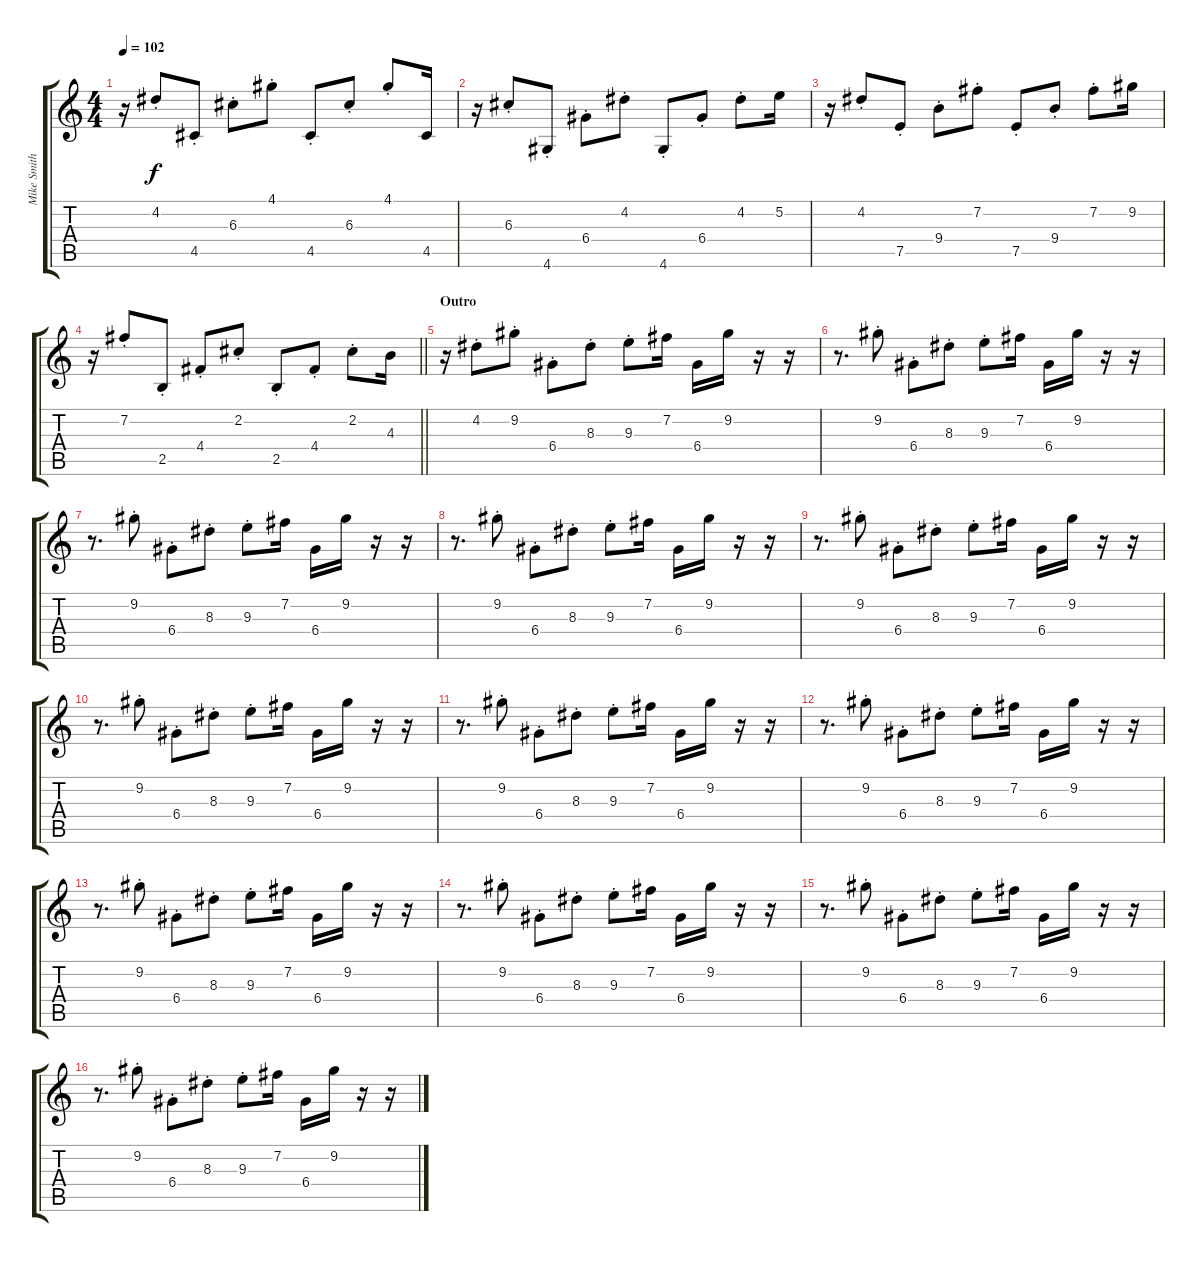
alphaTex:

\track ("Mike Smith (Delay #1)" "Mike Smith") {instrument overdrivenguitar}
\staff {score tabs}
\tuning (E4 B3 G3 D3 A2 E2) {hide}
\ts (4 4)
\tempo 102
\clef g2
\ks c
r.16{dy f} 4.2{st}.8 4.5{st}.8 6.3{st}.8 4.1{st}.8 4.5{st}.8 6.3{st}.8 4.1{st}.8 4.5.16 |
r.16 6.3{st}.8 4.6{st}.8 6.4{st}.8 4.2{st}.8 4.6{st}.8 6.4{st}.8 4.2{st}.8 5.2.16 |
r.16 4.2{st}.8 7.5{st}.8 9.4{st}.8 7.2{st}.8 7.5{st}.8 9.4{st}.8 7.2{st}.8 9.2.16 |
\barLineRight lightlight
r.16 7.2{st}.8 2.5{st}.8 4.4{st}.8 2.2{st}.8 2.5{st}.8 4.4{st}.8 2.2{st}.8 4.3.16 |
\section ("" "Outro")
r.16 4.2{st}.8 9.2{st}.8 6.4{st}.8 8.3{st}.8 9.3{st}.8 7.2.16 6.4.16 9.2.16 r.16 r.16 |
r.8{d} 9.2{st}.8 6.4{st}.8 8.3{st}.8 9.3{st}.8 7.2.16 6.4.16 9.2.16 r.16 r.16 |
r.8{d} 9.2{st}.8 6.4{st}.8 8.3{st}.8 9.3{st}.8 7.2.16 6.4.16 9.2.16 r.16 r.16 |
r.8{d} 9.2{st}.8 6.4{st}.8 8.3{st}.8 9.3{st}.8 7.2.16 6.4.16 9.2.16 r.16 r.16 |
r.8{d} 9.2{st}.8 6.4{st}.8 8.3{st}.8 9.3{st}.8 7.2.16 6.4.16 9.2.16 r.16 r.16 |
r.8{d} 9.2{st}.8 6.4{st}.8 8.3{st}.8 9.3{st}.8 7.2.16 6.4.16 9.2.16 r.16 r.16 |
r.8{d} 9.2{st}.8 6.4{st}.8 8.3{st}.8 9.3{st}.8 7.2.16 6.4.16 9.2.16 r.16 r.16 |
r.8{d} 9.2{st}.8 6.4{st}.8 8.3{st}.8 9.3{st}.8 7.2.16 6.4.16 9.2.16 r.16 r.16 |
r.8{d} 9.2{st}.8 6.4{st}.8 8.3{st}.8 9.3{st}.8 7.2.16 6.4.16 9.2.16 r.16 r.16 |
r.8{d} 9.2{st}.8 6.4{st}.8 8.3{st}.8 9.3{st}.8 7.2.16 6.4.16 9.2.16 r.16 r.16 |
r.8{d} 9.2{st}.8 6.4{st}.8 8.3{st}.8 9.3{st}.8 7.2.16 6.4.16 9.2.16 r.16 r.16 |
r.8{d} 9.2{st}.8 6.4{st}.8 8.3{st}.8 9.3{st}.8 7.2.16 6.4.16 9.2.16 r.16 r.16
